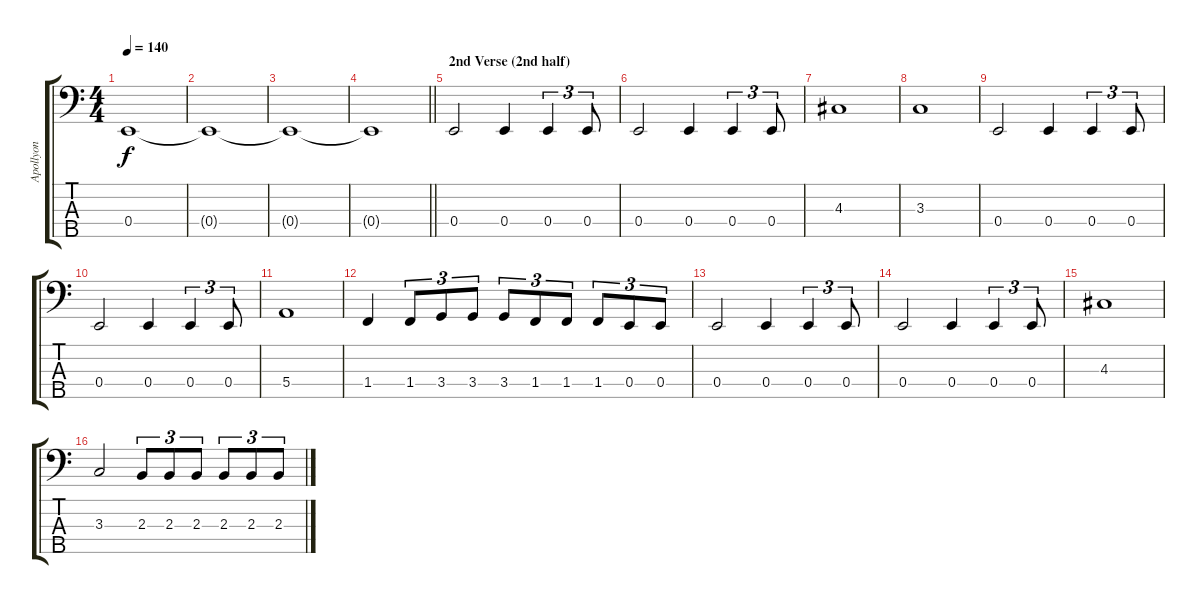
\track ("Apollyon" "Apollyon") {instrument electricbassfinger}
\staff {score tabs}
\tuning (G2 D2 A1 E1 B0) {hide}
\ts (4 4)
\tempo 140
\clef f4
\ks c
0.4.1{dy f instrument electricbassfinger} |
0.4{t}.1 |
0.4{t}.1 |
\barLineRight lightlight
0.4{t}.1 |
\section ("" "2nd Verse (2nd half)")
0.4.2 0.4.4 0.4.4{tu (3 2)} 0.4.8{tu (3 2)} |
0.4.2 0.4.4 0.4.4{tu (3 2)} 0.4.8{tu (3 2)} |
4.3.1 |
3.3.1 |
0.4.2 0.4.4 0.4.4{tu (3 2)} 0.4.8{tu (3 2)} |
0.4.2 0.4.4 0.4.4{tu (3 2)} 0.4.8{tu (3 2)} |
5.4.1 |
1.4.4 1.4.8{tu (3 2)} 3.4.8{tu (3 2)} 3.4.8{tu (3 2)} 3.4.8{tu (3 2)} 1.4.8{tu (3 2)} 1.4.8{tu (3 2)} 1.4.8{tu (3 2)} 0.4.8{tu (3 2)} 0.4.8{tu (3 2)} |
0.4.2 0.4.4 0.4.4{tu (3 2)} 0.4.8{tu (3 2)} |
0.4.2 0.4.4 0.4.4{tu (3 2)} 0.4.8{tu (3 2)} |
4.3.1 |
3.3.2 2.3.8{tu (3 2) instrument electricbasspick} 2.3.8{tu (3 2)} 2.3.8{tu (3 2)} 2.3.8{tu (3 2)} 2.3.8{tu (3 2)} 2.3.8{tu (3 2)}
